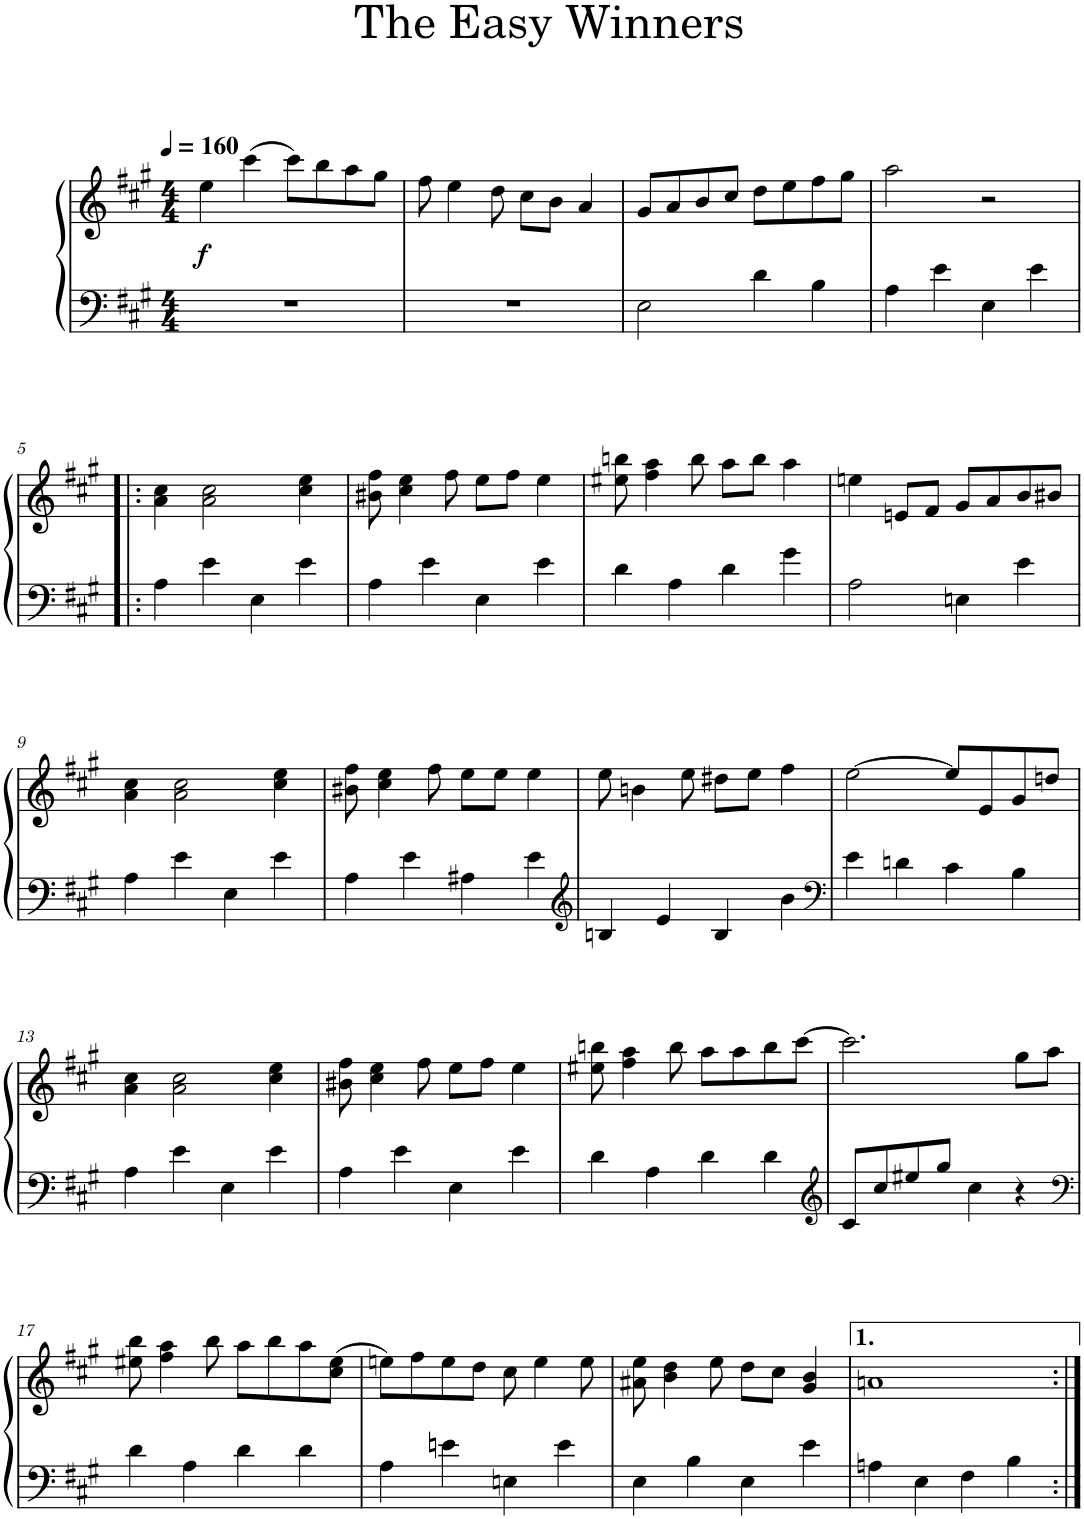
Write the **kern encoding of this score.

**kern	**kern	**dynam
*part1	*part1	*part1
*staff2	*staff1	*staff1/2
*I"Piano	*	*
*I'Pno.	*	*
*clefF4	*clefG2	*
*k[f#c#g#]	*k[f#c#g#]	*
*M4/4	*M4/4	*
*MM160	*MM160	*
=1	=1	=1
!	!	!LO:DY:b
1r	4ee\	f
.	(4ccc#\	.
.	8ccc#\L)	.
.	8bb\	.
.	8aa\	.
.	8gg#\J	.
=2	=2	=2
1r	8ff#\	.
.	4ee\	.
.	8dd\	.
.	8cc#\L	.
.	8b\J	.
.	4a/	.
=3	=3	=3
2E\	8g#/L	.
.	8a/	.
.	8b/	.
.	8cc#/J	.
4d\	8dd\L	.
.	8ee\	.
4B\	8ff#\	.
.	8gg#\J	.
=4	=4	=4
4A\	2aa\	.
4e\	.	.
4E\	2r	.
4e\	.	.
!!LO:LB:g=z
=5!|:	=5!|:	=5!|:
4A\	4a\ 4cc#\	.
4e\	2a\ 2cc#\	.
4E\	.	.
4e\	4cc#\ 4ee\	.
=6	=6	=6
4A\	8b#X\ 8ff#\	.
.	4cc#\ 4ee\	.
4e\	.	.
.	8ff#\	.
4E\	8ee\L	.
.	8ff#\J	.
4e\	4ee\	.
=7	=7	=7
4d\	8ee#X\ 8bbn\	.
.	4ff#\ 4aa\	.
4A\	.	.
.	8bb\	.
4d\	8aa\L	.
.	8bb\J	.
4g#\	4aa\	.
=8	=8	=8
2A\	4een\	.
.	8en/L	.
.	8f#/J	.
4En\	8g#/L	.
.	8a/	.
4e\	8b/	.
.	8b#X/J	.
!!LO:LB:g=z
=9	=9	=9
4A\	4a\ 4cc#\	.
4e\	2a\ 2cc#\	.
4E\	.	.
4e\	4cc#\ 4ee\	.
=10	=10	=10
4A\	8b#X\ 8ff#\	.
.	4cc#\ 4ee\	.
4e\	.	.
.	8ff#\	.
4A#X\	8ee\L	.
.	8ee\J	.
4e\	4ee\	.
=11	=11	=11
*clefG2	*	*
4Bn/	8ee\	.
.	4bn\	.
4e/	.	.
.	8ee\	.
4B/	8dd#X\L	.
.	8ee\J	.
4b\	4ff#\	.
=12	=12	=12
*clefF4	*	*
4e\	[2ee\	.
4dn\	.	.
4c#\	8ee/L]	.
.	8e/	.
4B\	8g#/	.
.	8ddn/J	.
!!LO:LB:g=z
=13	=13	=13
4A\	4a\ 4cc#\	.
4e\	2a\ 2cc#\	.
4E\	.	.
4e\	4cc#\ 4ee\	.
=14	=14	=14
4A\	8b#X\ 8ff#\	.
.	4cc#\ 4ee\	.
4e\	.	.
.	8ff#\	.
4E\	8ee\L	.
.	8ff#\J	.
4e\	4ee\	.
=15	=15	=15
4d\	8ee#X\ 8bbn\	.
.	4ff#\ 4aa\	.
4A\	.	.
.	8bb\	.
4d\	8aa\L	.
.	8aa\	.
4d\	8bb\	.
.	[8ccc#\J	.
=16	=16	=16
*clefG2	*	*
8c#/L	2.ccc#\]	.
8cc#/	.	.
8ee#X/	.	.
8gg#/J	.	.
4cc#\	.	.
4r	8gg#\L	.
.	8aa\J	.
!!LO:LB:g=z
=17	=17	=17
*clefF4	*	*
4d\	8ee#X\ 8bb\	.
.	4ff#\ 4aa\	.
4A\	.	.
.	8bb\	.
4d\	8aa\L	.
.	8bb\	.
4d\	8aa\	.
.	(8cc#\ 8ee#\J	.
=18	=18	=18
4A\	8een\L)	.
.	8ff#\	.
4en\	8ee\	.
.	8dd\J	.
4En\	8cc#\	.
.	4ee\	.
4e\	.	.
.	8ee\	.
=19	=19	=19
4E\	8a#X\ 8ee\	.
.	4b\ 4dd\	.
4B\	.	.
.	8ee\	.
4E\	8dd\L	.
.	8cc#\J	.
4e\	4g#/ 4b/	.
=20	=20	=20
4An\	1an	.
4E\	.	.
4F#\	.	.
4B\	.	.
=:|!	=:|!	=:|!
*-	*-	*-
